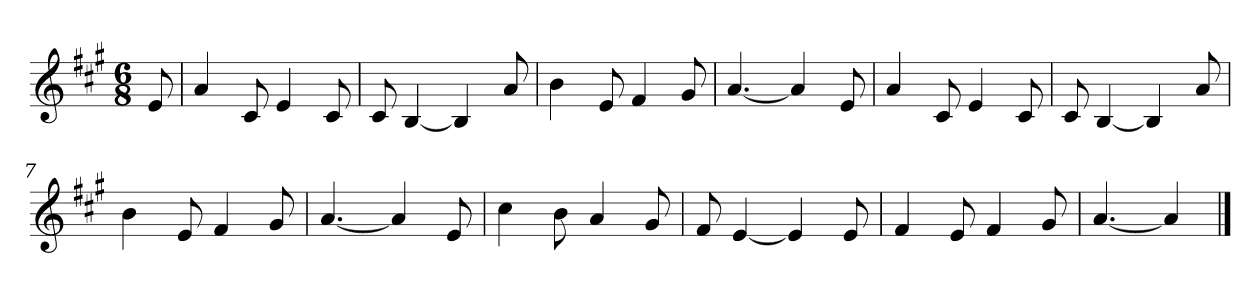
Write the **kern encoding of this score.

**kern
*part1
*staff1
*k[f#c#g#]
*M6/8
*MM120
=
8e
=1
4a
8c#
4e
8c#
=2
8c#
[4B
4B]
8a
=3
4b
8e
4f#
8g#
=4
[4.a
4a]
8e
=5
4a
8c#
4e
8c#
=6
8c#
[4B
4B]
8a
=7
4b
8e
4f#
8g#
=8
[4.a
4a]
8e
=9
4cc#
8b
4a
8g#
=10
8f#
[4e
4e]
8e
=11
4f#
8e
4f#
8g#
=12
[4.a
4a]
==
*-
